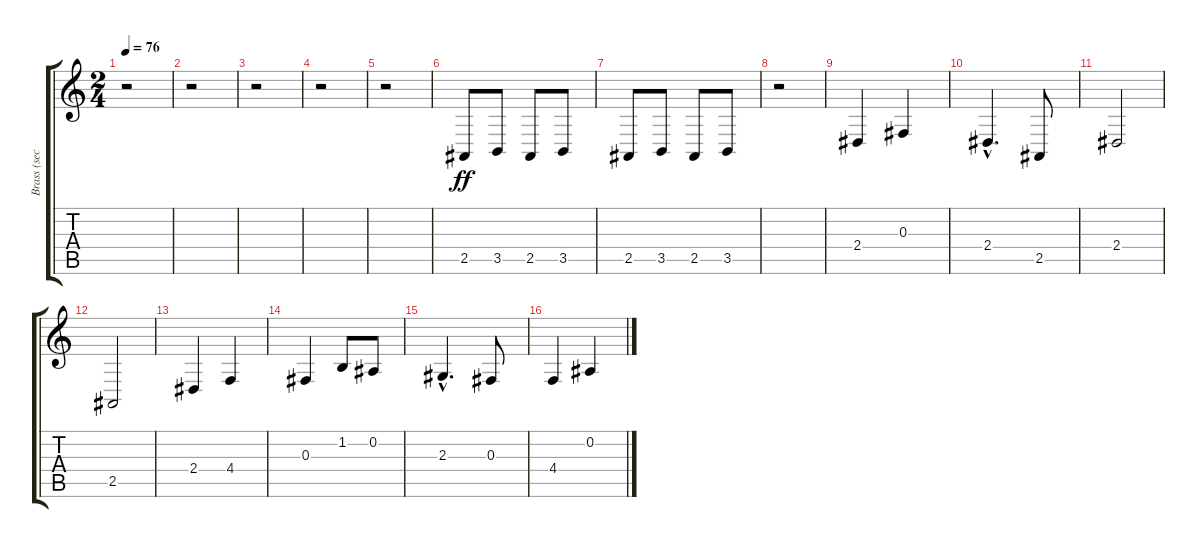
\track ("Brass (section)" "Brass (sec") {instrument brasssection}
\staff {score tabs}
\tuning (Eb4 Bb3 Gb3 Db3 Ab2 Eb2) {hide}
\ts (2 4)
\tempo 76
\clef g2
\ks c
r.2{dy ff} |
r.2 |
r.2 |
r.2 |
r.2 |
2.5.8 3.5.8 2.5.8 3.5.8 |
2.5.8 3.5.8 2.5.8 3.5.8 |
r.2 |
2.4.4 0.3.4 |
2.4{hac}.4{d} 2.5.8 |
2.4.2 |
2.5.2 |
2.4.4 4.4.4 |
0.3.4 1.2.8 0.2.8 |
2.3{hac}.4{d} 0.3.8 |
4.4.4 0.2.4
